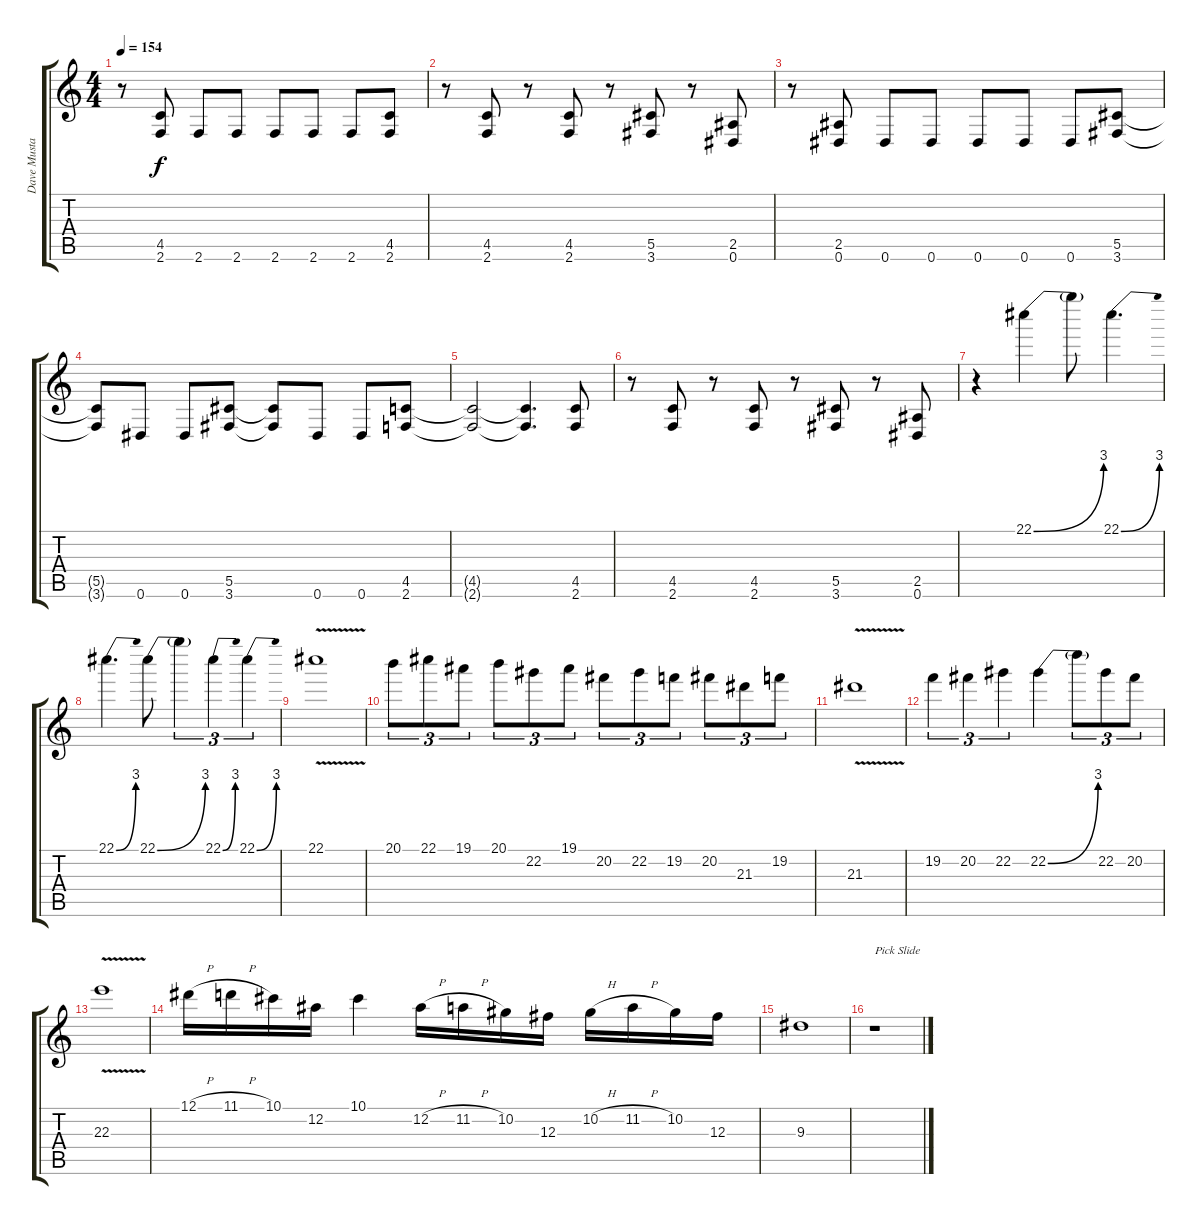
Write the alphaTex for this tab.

\track ("Dave Mustaine" "Dave Musta") {instrument distortionguitar}
\staff {score tabs}
\tuning (Eb4 Bb3 Gb3 Db3 Ab2 Eb2) {hide}
\ts (4 4)
\tempo 154
\clef g2
\ks c
r.8{dy f} (4.5 2.6).8 2.6.8 2.6.8 2.6.8 2.6.8 2.6.8 (4.5 2.6).8 |
r.8 (4.5 2.6).8 r.8 (4.5 2.6).8 r.8 (5.5 3.6).8 r.8 (2.5 0.6).8 |
r.8 (2.5 0.6).8 0.6.8 0.6.8 0.6.8 0.6.8 0.6.8 (5.5 3.6).8 |
(5.5{t} 3.6{t}).8 0.6.8 0.6.8 (5.5 3.6).8 (5.5{t} 3.6{t}).8 0.6.8 0.6.8 (4.5 2.6).8 |
(4.5{t} 2.6{t}).2 (4.5{t} 2.6{t}).4{d} (4.5 2.6).8 |
r.8 (4.5 2.6).8 r.8 (4.5 2.6).8 r.8 (5.5 3.6).8 r.8 (2.5 0.6).8 |
r.4 22.1{be (bend 0 0 60 12)}.4 22.1{t}.8 22.1{be (bend 0 0 60 12)}.4{d} |
22.1{be (bend 0 0 60 12)}.4{d} 22.1{be (bend 0 0 60 12)}.8 22.1{t}.4{tu (3 2)} 22.1{be (bend 0 0 60 12)}.4{tu (3 2)} 22.1{be (bend 0 0 60 12)}.4{tu (3 2)} |
22.1{v}.1 |
20.1.8{tu (3 2)} 22.1.8{tu (3 2)} 19.1.8{tu (3 2)} 20.1.8{tu (3 2)} 22.2.8{tu (3 2)} 19.1.8{tu (3 2)} 20.2.8{tu (3 2)} 22.2.8{tu (3 2)} 19.2.8{tu (3 2)} 20.2.8{tu (3 2)} 21.3.8{tu (3 2)} 19.2.8{tu (3 2)} |
21.3{v}.1 |
19.2.4{tu (3 2)} 20.2.4{tu (3 2)} 22.2.4{tu (3 2)} 22.2{be (bend 0 0 60 12)}.4 22.2{t}.8{tu (3 2)} 22.2.8{tu (3 2)} 20.2.8{tu (3 2)} |
22.3{v}.1 |
12.1{h}.16 11.1{h}.16 10.1.16 12.2.16 10.1.4 12.2{h}.16 11.2{h}.16 10.2.16 12.3.16 10.2{h}.16 11.2{h}.16 10.2.16 12.3.16 |
9.3.1 |
r.1{txt "Pick Slide"}
